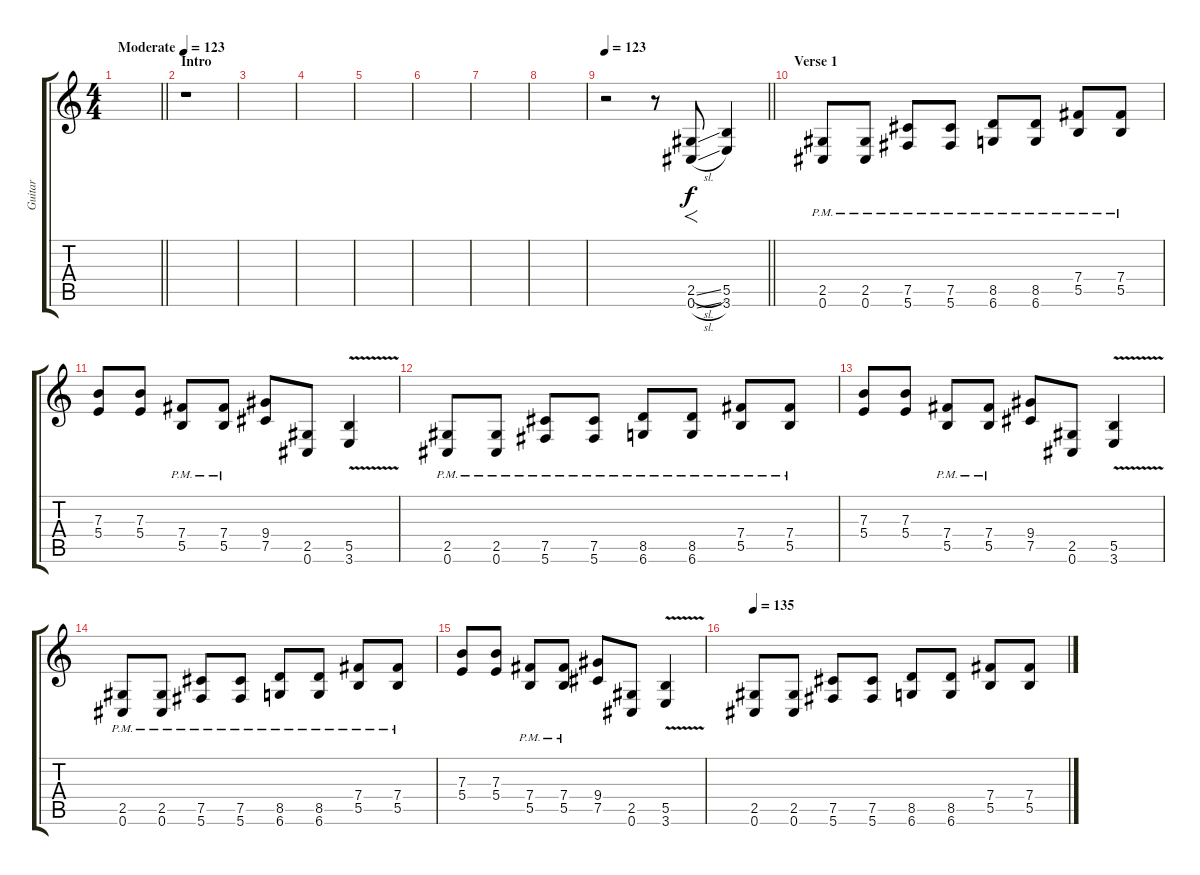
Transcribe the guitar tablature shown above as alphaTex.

\track ("Guitar" "Guitar") {instrument distortionguitar}
\staff {score tabs}
\tuning (Db4 Ab3 E3 B2 Gb2 Db2) {hide}
\ts (4 4)
\tempo (123 "Moderate")
\tempo 117
\tempo (123 "Moderate")
\clef g2
\barLineRight lightlight
\ks c
|
\section ("" "Intro")
r.1 |
|
|
|
|
|
|
\tempo 123
\barLineRight lightlight
r.2 r.8 (2.5{sl} 0.6{sl}).8{f} (5.5 3.6).4 |
\section ("" "Verse 1")
(2.5{pm} 0.6{pm}).8 (2.5{pm} 0.6{pm}).8 (7.5{pm} 5.6{pm}).8 (7.5{pm} 5.6{pm}).8 (8.5{pm} 6.6{pm}).8 (8.5{pm} 6.6{pm}).8 (7.4{pm} 5.5{pm}).8 (7.4{pm} 5.5{pm}).8 |
(7.3 5.4).8 (7.3 5.4).8 (7.4{pm} 5.5{pm}).8 (7.4{pm} 5.5{pm}).8 (9.4 7.5).8 (2.5 0.6).8 (5.5{v} 3.6).4 |
(2.5{pm} 0.6{pm}).8 (2.5{pm} 0.6{pm}).8 (7.5{pm} 5.6{pm}).8 (7.5{pm} 5.6{pm}).8 (8.5{pm} 6.6{pm}).8 (8.5{pm} 6.6{pm}).8 (7.4{pm} 5.5{pm}).8 (7.4{pm} 5.5{pm}).8 |
(7.3 5.4).8 (7.3 5.4).8 (7.4{pm} 5.5{pm}).8 (7.4{pm} 5.5{pm}).8 (9.4 7.5).8 (2.5 0.6).8 (5.5{v} 3.6).4 |
(2.5{pm} 0.6{pm}).8 (2.5{pm} 0.6{pm}).8 (7.5{pm} 5.6{pm}).8 (7.5{pm} 5.6{pm}).8 (8.5{pm} 6.6{pm}).8 (8.5{pm} 6.6{pm}).8 (7.4{pm} 5.5{pm}).8 (7.4{pm} 5.5{pm}).8 |
(7.3 5.4).8 (7.3 5.4).8 (7.4{pm} 5.5{pm}).8 (7.4{pm} 5.5{pm}).8 (9.4 7.5).8 (2.5 0.6).8 (5.5{v} 3.6).4 |
\tempo 135
(2.5 0.6).8 (2.5 0.6).8 (7.5 5.6).8 (7.5 5.6).8 (8.5 6.6).8 (8.5 6.6).8 (7.4 5.5).8 (7.4 5.5).8
